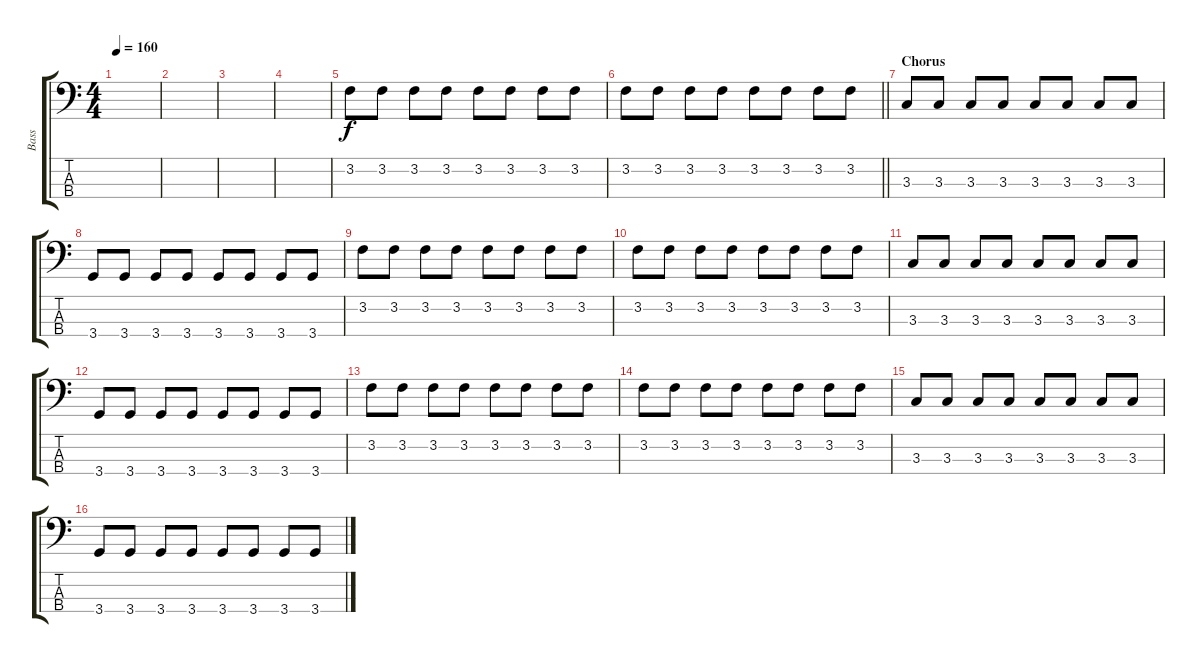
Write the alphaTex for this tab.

\track ("Bass" "Bass") {instrument electricbassfinger}
\staff {score tabs}
\tuning (G2 D2 A1 E1) {hide}
\ts (4 4)
\tempo 160
\clef f4
\ks c
|
|
|
|
3.2.8{volume 13} 3.2.8 3.2.8 3.2.8 3.2.8 3.2.8 3.2.8 3.2.8 |
\barLineRight lightlight
3.2.8 3.2.8 3.2.8 3.2.8 3.2.8 3.2.8 3.2.8 3.2.8 |
\section ("" "Chorus")
3.3.8 3.3.8 3.3.8 3.3.8 3.3.8 3.3.8 3.3.8 3.3.8 |
3.4.8 3.4.8 3.4.8 3.4.8 3.4.8 3.4.8 3.4.8 3.4.8 |
3.2.8 3.2.8 3.2.8 3.2.8 3.2.8 3.2.8 3.2.8 3.2.8 |
3.2.8 3.2.8 3.2.8 3.2.8 3.2.8 3.2.8 3.2.8 3.2.8 |
3.3.8 3.3.8 3.3.8 3.3.8 3.3.8 3.3.8 3.3.8 3.3.8 |
3.4.8 3.4.8 3.4.8 3.4.8 3.4.8 3.4.8 3.4.8 3.4.8 |
3.2.8 3.2.8 3.2.8 3.2.8 3.2.8 3.2.8 3.2.8 3.2.8 |
3.2.8 3.2.8 3.2.8 3.2.8 3.2.8 3.2.8 3.2.8 3.2.8 |
3.3.8 3.3.8 3.3.8 3.3.8 3.3.8 3.3.8 3.3.8 3.3.8 |
3.4.8 3.4.8 3.4.8 3.4.8 3.4.8 3.4.8 3.4.8 3.4.8
